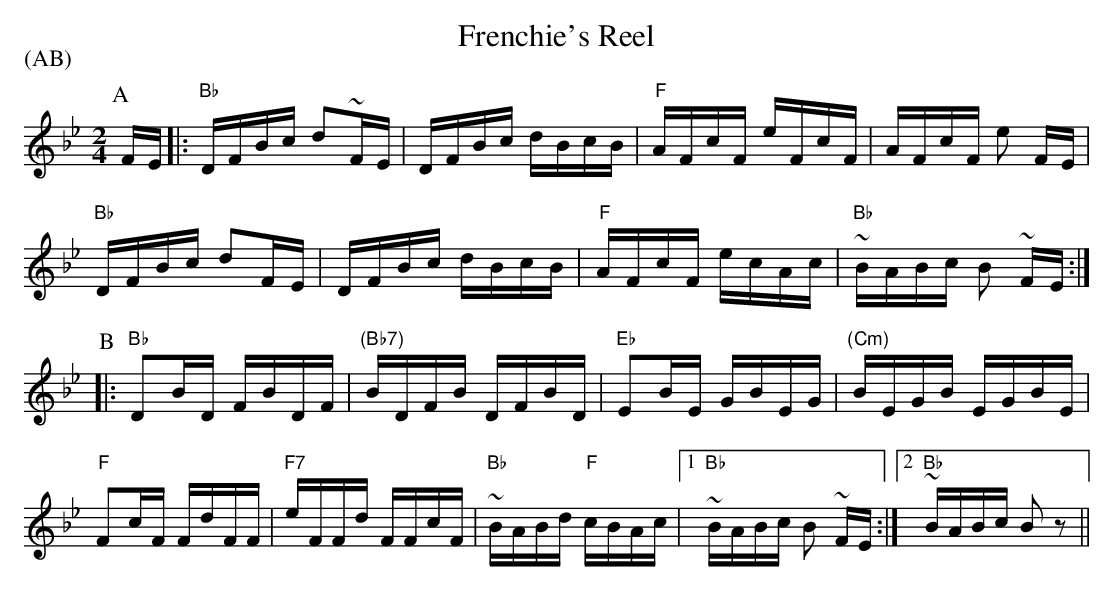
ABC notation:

X:1
T: Frenchie's Reel
P:(AB)
M: 2/4
L: 1/16
K: Bb
P:A
FE |: "Bb"DFBc d2~FE|DFBc dBcB|"F"AFcF eFcF|AFcF e2 FE|
"Bb"DFBc d2FE|DFBc dBcB|"F"AFcF ecAc| "Bb"~BABc B2 ~FE :|
P:B
|: "Bb"D2BD FBDF|"(Bb7)"BDFB DFBD|"Eb"E2BE GBEG|"(Cm)"BEGB EGBE|
"F"F2cF FdFF|"F7"eFFd FFcF|"Bb"~BABd "F"cBAc |1 "Bb"~BABc B2 ~FE :|2 "Bb"~BABc B2 z2 ||
